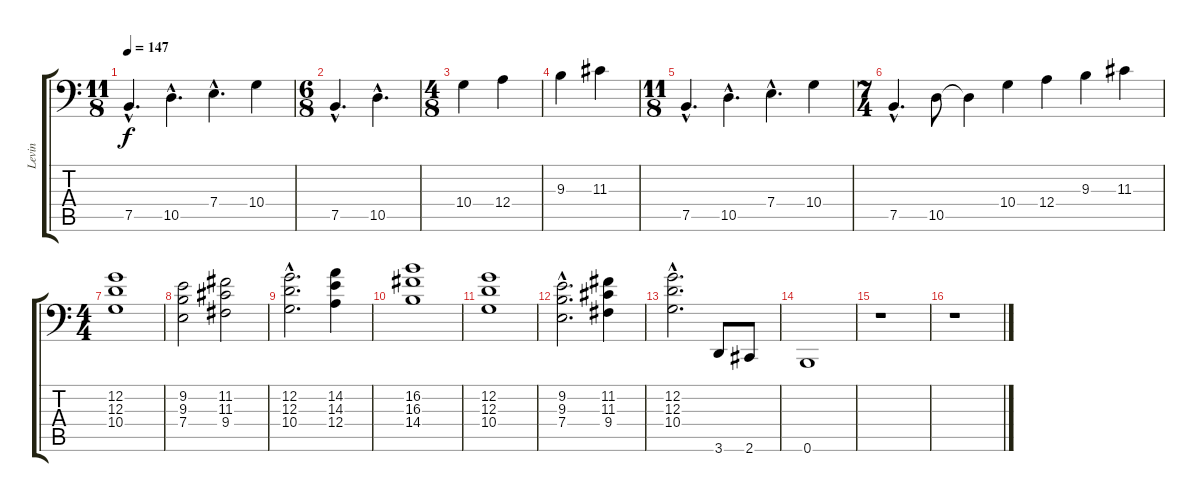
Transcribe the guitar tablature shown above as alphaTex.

\track ("Levin" "Levin") {instrument electricbassfinger}
\staff {score tabs}
\tuning (C3 G2 D2 A1 E1 B0) {hide}
\ts (11 8)
\tempo 147
\clef f4
\ks c
7.5{hac}.4{d dy f} 10.5{hac}.4{d} 7.4{hac}.4{d} 10.4.4 |
\ts (6 8)
7.5{hac}.4{d} 10.5{hac}.4{d} |
\ts (4 8)
10.4.4 12.4.4 |
9.3.4 11.3.4 |
\ts (11 8)
7.5{hac}.4{d} 10.5{hac}.4{d} 7.4{hac}.4{d} 10.4.4 |
\ts (7 4)
7.5{hac}.4{d} 10.5.8 10.5{t}.4 10.4.4 12.4.4 9.3.4 11.3.4 |
\ts (4 4)
(12.2 12.3 10.4).1 |
(9.2 9.3 7.4).2 (11.2 11.3 9.4).2 |
(12.2{hac} 12.3{hac} 10.4{hac}).2{d} (14.2 14.3 12.4).4 |
(16.2 16.3 14.4).1 |
(12.2 12.3 10.4).1 |
(9.2{hac} 9.3{hac} 7.4{hac}).2{d} (11.2 11.3 9.4).4 |
(12.2 12.3{hac} 10.4{hac}).2{d} 3.6.8 2.6.8 |
0.6.1 |
r.1 |
r.1
